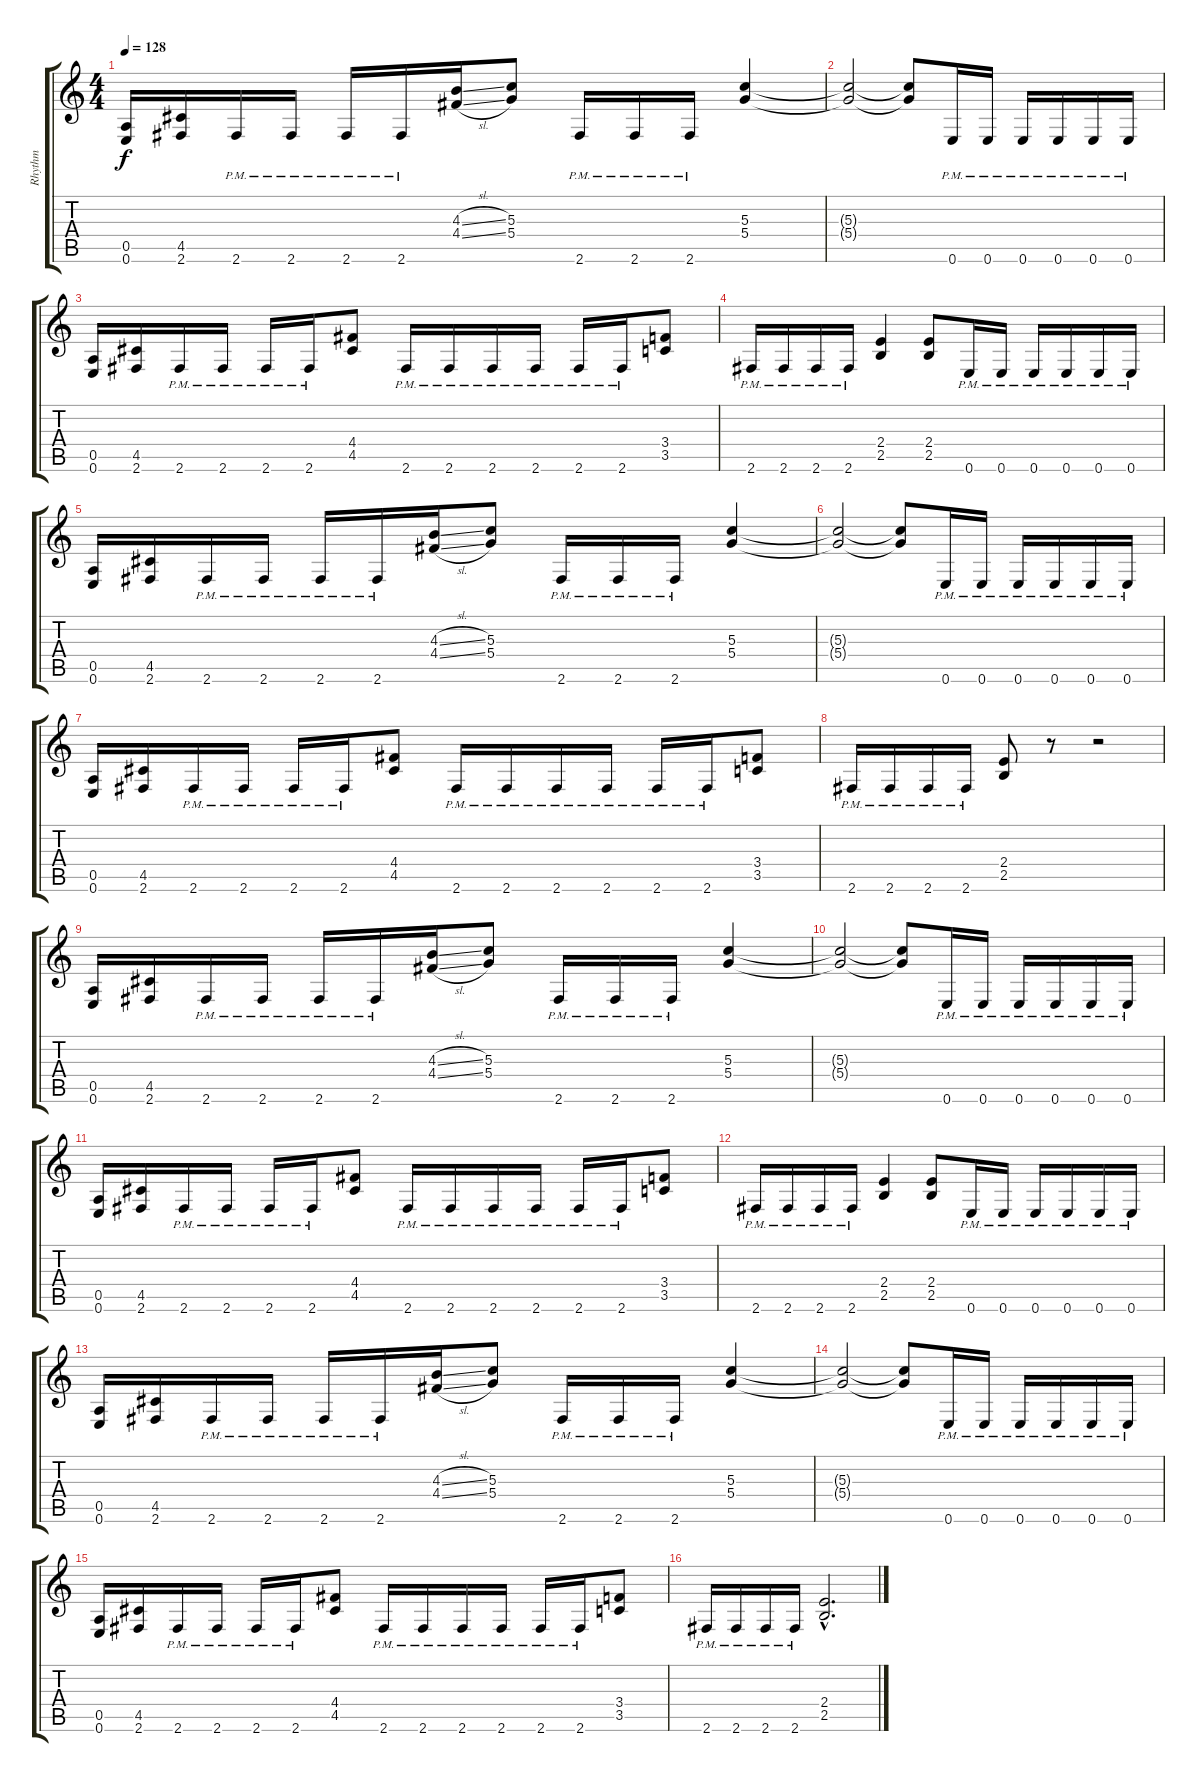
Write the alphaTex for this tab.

\track ("Rhythm" "Rhythm") {instrument distortionguitar}
\staff {score tabs}
\tuning (E4 B3 G3 D3 A2 E2) {hide}
\ts (4 4)
\tempo 128
\clef g2
\ks c
(0.5 0.6).16{dy f instrument distortionguitar} (4.5 2.6).16 2.6{pm}.16 2.6{pm}.16 2.6{pm}.16 2.6{pm}.16 (4.3{sl} 4.4{sl}).16 (5.3 5.4).8 2.6{pm}.16 2.6{pm}.16 2.6{pm}.16 (5.3 5.4).4 |
(5.3{t} 5.4{t}).2 (5.3{t} 5.4{t}).8 0.6{pm}.16 0.6{pm}.16 0.6{pm}.16 0.6{pm}.16 0.6{pm}.16 0.6{pm}.16 |
(0.5 0.6).16 (4.5 2.6).16 2.6{pm}.16 2.6{pm}.16 2.6{pm}.16 2.6{pm}.16 (4.4 4.5).8 2.6{pm}.16 2.6{pm}.16 2.6{pm}.16 2.6{pm}.16 2.6{pm}.16 2.6{pm}.16 (3.4 3.5).8 |
2.6{pm}.16 2.6{pm}.16 2.6{pm}.16 2.6{pm}.16 (2.4 2.5).4 (2.4 2.5).8 0.6{pm}.16 0.6{pm}.16 0.6{pm}.16 0.6{pm}.16 0.6{pm}.16 0.6{pm}.16 |
(0.5 0.6).16 (4.5 2.6).16 2.6{pm}.16 2.6{pm}.16 2.6{pm}.16 2.6{pm}.16 (4.3{sl} 4.4{sl}).16 (5.3 5.4).8 2.6{pm}.16 2.6{pm}.16 2.6{pm}.16 (5.3 5.4).4 |
(5.3{t} 5.4{t}).2 (5.3{t} 5.4{t}).8 0.6{pm}.16 0.6{pm}.16 0.6{pm}.16 0.6{pm}.16 0.6{pm}.16 0.6{pm}.16 |
(0.5 0.6).16 (4.5 2.6).16 2.6{pm}.16 2.6{pm}.16 2.6{pm}.16 2.6{pm}.16 (4.4 4.5).8 2.6{pm}.16 2.6{pm}.16 2.6{pm}.16 2.6{pm}.16 2.6{pm}.16 2.6{pm}.16 (3.4 3.5).8 |
2.6{pm}.16 2.6{pm}.16 2.6{pm}.16 2.6{pm}.16 (2.4 2.5).8 r.8 r.2 |
(0.5 0.6).16 (4.5 2.6).16 2.6{pm}.16 2.6{pm}.16 2.6{pm}.16 2.6{pm}.16 (4.3{sl} 4.4{sl}).16 (5.3 5.4).8 2.6{pm}.16 2.6{pm}.16 2.6{pm}.16 (5.3 5.4).4 |
(5.3{t} 5.4{t}).2 (5.3{t} 5.4{t}).8 0.6{pm}.16 0.6{pm}.16 0.6{pm}.16 0.6{pm}.16 0.6{pm}.16 0.6{pm}.16 |
(0.5 0.6).16 (4.5 2.6).16 2.6{pm}.16 2.6{pm}.16 2.6{pm}.16 2.6{pm}.16 (4.4 4.5).8 2.6{pm}.16 2.6{pm}.16 2.6{pm}.16 2.6{pm}.16 2.6{pm}.16 2.6{pm}.16 (3.4 3.5).8 |
2.6{pm}.16 2.6{pm}.16 2.6{pm}.16 2.6{pm}.16 (2.4 2.5).4 (2.4 2.5).8 0.6{pm}.16 0.6{pm}.16 0.6{pm}.16 0.6{pm}.16 0.6{pm}.16 0.6{pm}.16 |
(0.5 0.6).16 (4.5 2.6).16 2.6{pm}.16 2.6{pm}.16 2.6{pm}.16 2.6{pm}.16 (4.3{sl} 4.4{sl}).16 (5.3 5.4).8 2.6{pm}.16 2.6{pm}.16 2.6{pm}.16 (5.3 5.4).4 |
(5.3{t} 5.4{t}).2 (5.3{t} 5.4{t}).8 0.6{pm}.16 0.6{pm}.16 0.6{pm}.16 0.6{pm}.16 0.6{pm}.16 0.6{pm}.16 |
(0.5 0.6).16 (4.5 2.6).16 2.6{pm}.16 2.6{pm}.16 2.6{pm}.16 2.6{pm}.16 (4.4 4.5).8 2.6{pm}.16 2.6{pm}.16 2.6{pm}.16 2.6{pm}.16 2.6{pm}.16 2.6{pm}.16 (3.4 3.5).8 |
2.6{pm}.16 2.6{pm}.16 2.6{pm}.16 2.6{pm}.16 (2.4{hac} 2.5{hac}).2{d}
